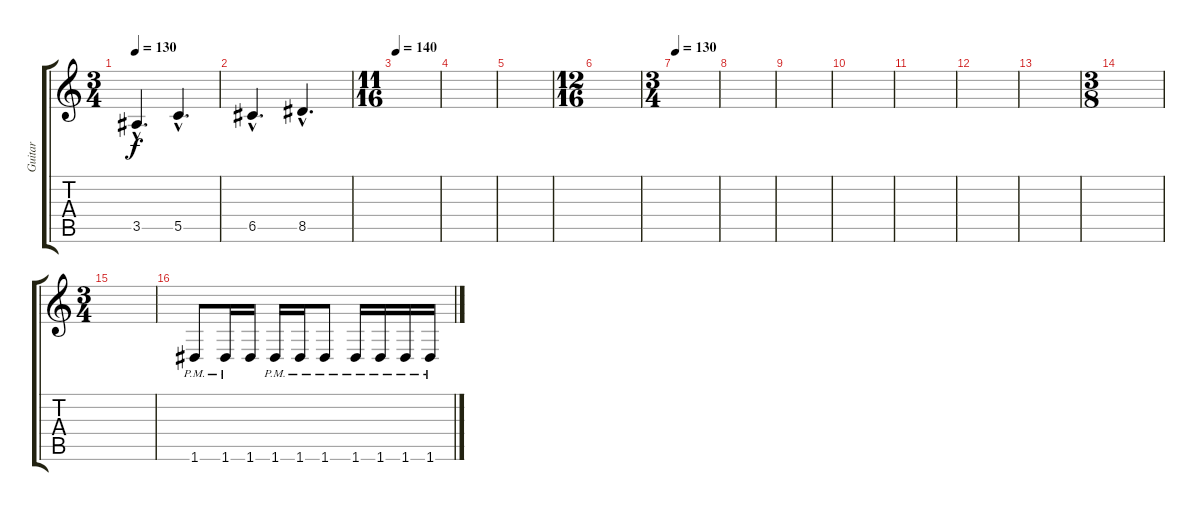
\track ("Guitar" "Guitar") {instrument distortionguitar}
\staff {score tabs}
\tuning (D4 A3 F3 C3 G2 D2) {hide}
\ts (3 4)
\tempo 130
\clef g2
\ks c
3.5{hac}.4{d dy f} 5.5{hac}.4{d} |
6.5{hac}.4{d} 8.5{hac}.4{d} |
\ts (11 16)
\tempo 140
|
|
|
\ts (12 16)
|
\ts (3 4)
\tempo 130
|
|
|
|
|
|
|
\ts (3 8)
|
\ts (3 4)
|
1.6{pm}.8{volume 15 instrument distortionguitar} 1.6{pm}.16 1.6.16 1.6{pm}.16 1.6{pm}.16 1.6{pm}.8 1.6{pm}.16 1.6{pm}.16 1.6{pm}.16 1.6{pm}.16
